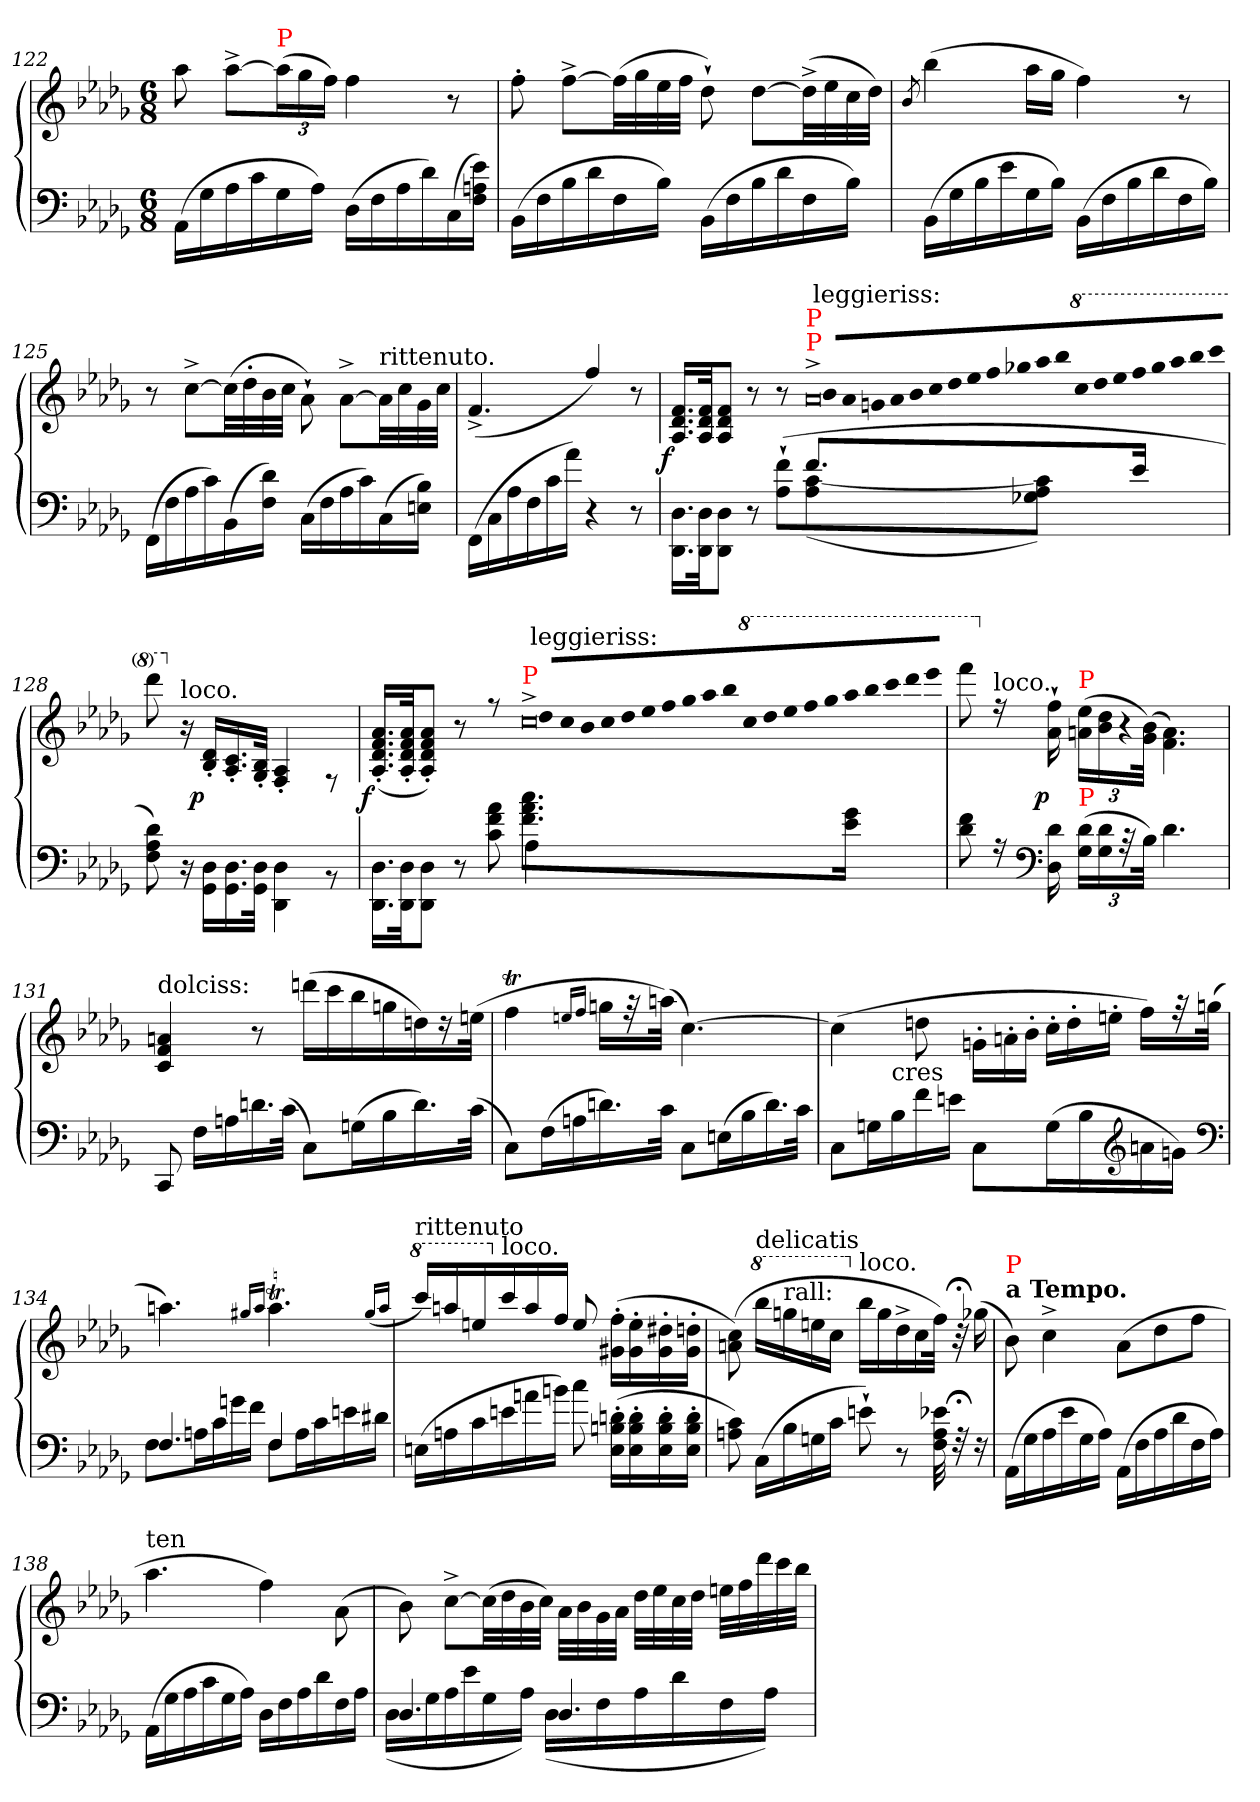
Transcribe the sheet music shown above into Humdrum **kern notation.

**kern	**kern	**dynam
*part1	*part1	*part1
*staff2	*staff1	*staff1/2
*clefF4	*clefG2	*
*k[b-e-a-d-g-]	*k[b-e-a-d-g-]	*
*M6/8	*M6/8	*
=122	=122	=122
(>16AA-LL	8aa-	.
16G-	.	.
16A-	[8aa-^<L	.
16c	.	.
*	*Xbrackettup	*
!	!LO:TX:a:color=red:t=P	!
16G-	(24aa-L]	.
.	24gg-	.
16A-JJ)	.	.
.	24ffJJ)	.
(>16D-LL	4ff	.
16F	.	.
16A-	.	.
16d-)	.	.
(>16C	8r	.
16e- 16An 16FJJ)	.	.
=123	=123	=123
(>16BB-LL	8ff'>	.
16F	.	.
16B-	[8ff^<L	.
16d-	.	.
16F	(>32ffLL]	.
.	32gg-	.
16B-JJ)	32ee-	.
.	32ffJJJ	.
(>16BB-LL	8dd-`>)	.
16F	.	.
16B-	[8dd-L	.
16d-	.	.
16F	(>32dd-^<LL]	.
.	32ee-	.
16B-JJ)	32cc	.
.	32dd-JJJ)	.
=124	=124	=124
.	8qb-/	.
(>16BB-LL	(>4bb-	.
16G-	.	.
16B-	.	.
16e-	.	.
16G-	16aa-LL	.
16B-JJ)	16gg-JJ	.
(>16BB-LL	4ff)	.
16F	.	.
16B-	.	.
16d-	.	.
16F	8r	.
16B-JJ)	.	.
=125	=125	=125
(>16FFLL	8r	.
16F	.	.
16A-	[8cc^>L	.
16c)	.	.
(>16BB-	(>32ccLL]	.
.	32dd-'>	.
16d- 16FJJ)	32b-	.
.	32ccJJJ	.
(>16CLL	8a-`>\)	.
16F	.	.
16A-	[8a-^>\L	.
16c)	.	.
!	!LO:TX:a:t=rittenuto.	!
(>16C	32a-\LL]	.
.	32cc	.
16B- 16EnJJ)	32g-	.
.	32ccJJJ	.
=126	=126	=126
(>16FFLL	(>4.f^>	.
16C	.	.
16A-	.	.
16F	.	.
16c	.	.
16a-\JJ)	.	.
4r	4ff/)	.
8r	8r	.
=127	=127	=127
*^	*^	*
!	!	!	!	!LO:DY:rj
16.D-\ 16.DD-\LL	8ryy	16.f/ 16.d-/ 16.A-/LL	2ryy	f
32D- 32DD-Jk	.	32f/ 32d-/ 32A-/Jk	.	.
8D- 8DD-J	8ryy	8f/ 8d-/ 8A-/J	.	.
8r	8ryy	8r	.	.
8ryy	(>8f`>\ 8A-`>\L	8r	.	.
!	!	!LO:N:vis=0	!	!
*	*	*	*Xtuplet	*
!	!	!LO:TX:a:color=red:t=P	!	!
!	!	!LO:TX:a:color=red:t=P	!	!
!	!	!	!LO:N:vis=8	!
8.f/L	(<[8c 8A-	4a-^>/	80b-!/L	.
!	!	!	!LO:TX:a:t=leggieriss&colon;	!
!	!	!	!LO:N:vis=8	!
.	.	.	80a-!	.
!	!	!	!LO:N:vis=8	!
.	.	.	80gn!	.
!	!	!	!LO:N:vis=8	!
.	.	.	80a-!	.
!	!	!	!LO:N:vis=8	!
.	.	.	80b-!	.
!	!	!	!LO:N:vis=8	!
.	.	.	80cc!	.
!	!	!	!LO:N:vis=8	!
.	.	.	80dd-!	.
!	!	!	!LO:N:vis=8	!
.	.	.	80ee-!	.
!	!	!	!LO:N:vis=8	!
.	.	.	80ff!	.
!	!	!	!LO:N:vis=8	!
.	.	.	80gg-X!	.
!	!	!	!LO:N:vis=8	!
.	8c] 8A- 8G-XJ)	.	80aa-!	.
!	!	!	!LO:N:vis=8	!
.	.	.	80bb-!	.
*	*	*8va	*	*
!	!	!	!LO:N:vis=8	!
.	.	.	80ccc!	.
!	!	!	!LO:N:vis=8	!
.	.	.	80ddd-!	.
!	!	!	!LO:N:vis=8	!
.	.	.	80eee-!	.
!	!	!	!LO:N:vis=8	!
16e-Jk	.	.	80fff!	.
!	!	!	!LO:N:vis=8	!
.	.	.	80ggg-!	.
!	!	!	!LO:N:vis=8	!
.	.	.	80aaa-!	.
!	!	!	!LO:N:vis=8	!
.	.	.	80bbb-!	.
!	!	!	!LO:N:vis=8	!
.	.	.	80cccc!J	.
*v	*v	*	*	*
*	*v	*v	*
=128	=128	=128
8d- 8A- 8F)	8dddd-	.
*	*X8va	*
!	!LO:TX:a:t=loco.	!
16r	16r	.
!	!	!LO:DY:rj
16D-\ 16GG-\LL	16d-'>/ 16B-'>/LL	p
16.D-\ 16.GG-\	16.c'>/ 16.A-'>/	.
32D-\ 32GG-\JJk	32B-'>/ 32G-'>/JJk	.
4D-\ 4DD-\	4A-'>/ 4F'>/	.
8rBB	8rF	.
=129	=129	=129
*^	*^	*
!	!	!	!	!LO:DY:rj
16.D-\ 16.DD-\LL	4.ryy	(>16.a-'>/ 16.f'>/ 16.d-'>/ 16.A-'>/LL	2ryy	f
32D- 32DD-Jk	.	32a-'/ 32f'/ 32d-'/ 32A-'/Jk	.	.
8D- 8DD-J	.	8a-'/ 8f'/ 8d-'/ 8A-'/J)	.	.
8r	.	8r	.	.
8a-\ 8f\ 8c\	8ryy	8rff	.	.
!	!	!LO:TX:a:color=red:t=P	!	!
!	!	!LO:N:vis=0	!LO:N:vis=8	!
8.cc\ 8.a-\ 8.f\L	4A-	4cc^>/	80dd-!/L	.
!	!	!	!LO:TX:a:t=leggieriss&colon;	!
!	!	!	!LO:N:vis=8	!
.	.	.	80cc!	.
!	!	!	!LO:N:vis=8	!
.	.	.	80b-!	.
!	!	!	!LO:N:vis=8	!
.	.	.	80cc!	.
!	!	!	!LO:N:vis=8	!
.	.	.	80dd-!	.
!	!	!	!LO:N:vis=8	!
.	.	.	80ee-!	.
!	!	!	!LO:N:vis=8	!
.	.	.	80ff!	.
!	!	!	!LO:N:vis=8	!
.	.	.	80gg-!	.
!	!	!	!LO:N:vis=8	!
.	.	.	80aa-!	.
!	!	!	!LO:N:vis=8	!
.	.	.	80bb-!	.
*	*	*8va	*	*
!	!	!	!LO:N:vis=8	!
.	.	.	80ccc!	.
!	!	!	!LO:N:vis=8	!
.	.	.	80ddd-!	.
!	!	!	!LO:N:vis=8	!
.	.	.	80eee-!	.
!	!	!	!LO:N:vis=8	!
.	.	.	80fff!	.
!	!	!	!LO:N:vis=8	!
.	.	.	80ggg-!	.
!	!	!	!LO:N:vis=8	!
16g-\ 16e-\Jk	.	.	80aaa-!	.
!	!	!	!LO:N:vis=8	!
.	.	.	80bbb-!	.
!	!	!	!LO:N:vis=8	!
.	.	.	80cccc!	.
!	!	!	!LO:N:vis=8	!
.	.	.	80dddd-!	.
!	!	!	!LO:N:vis=8	!
.	.	.	80eeee-!J	.
*v	*v	*	*	*
*	*v	*v	*
=130	=130	=130
8f 8d-	8ffff	.
*	*X8va	*
!	!LO:TX:a:t=loco.	!
16rA	16rff	.
*clefF4	*	*
!	!	!LO:DY:rj
16d- 16D-	16ff`> 16a-`>	p
*Xbrackettup	*tuplet	*
!	!LO:TX:a:color=red:t=P	!
!LO:TX:a:color=red:t=P	!	!
(>24d- 24G-LL	(>24ee- 24anLL	.
24d- 24G-	24dd- 24b-	.
!	!LO:N:vis=16	!
48rA	48r	.
48B-JJk)	(>48b- 48g-JJk)	.
4.d-	4.a\ 4.f\)	.
=131	=131	=131
!	!LO:TX:a:t=dolciss&colon;	!
8CC	4an 4f 4c	.
16FLL	.	.
16An	.	.
16.dn	8r	.
(>32cJJk	.	.
8CL)	(>16dddnLL	.
.	16ccc	.
(>16GnL	16bb-	.
16B-	16gg	.
16.d)	16dd)	.
!	!LO:N:vis=16	!
.	32rdd	.
(>32cJJk	(>32eenJJk	.
=132	=132	=132
8CL)	4fft	.
(>16FL	.	.
16An	.	.
.	16qqeen/LL	.
.	16qqff/JJ	.
16.dn)	16ggnLL	.
.	32rff	.
32cJJk	(>32aanJJk)	.
8CL	[4.cc)	.
(>16EnL	.	.
16B-	.	.
16.d)	.	.
32cJJk	.	.
=133	=133	=133
!	!LO:TX:a:t=poco	!
*	*^	*
8CL	(>4cc]	8.ryy	.
16GnL	.	.	.
!	!	!LO:TX:c:t=cres	!
16B-	.	2ryy	.
16f	8ddn	.	.
16enJJ	.	.	.
*	*Xtuplet	*	*
8CL	24gn'>\LL	.	.
.	24an'>	.	.
.	24b-'>JJ	.	.
(>16GL	24cc'>LL	.	.
.	24dd'>	.	.
16B-	.	.	.
.	24een'>JJ	.	.
*clefG2	*	*	*
16an	16ffLL)	.	.
16gnJJ)	32r	16ryy	.
.	(>32ggJJk	.	.
*clefF4	*	*	*
*	*v	*v	*
=134	=134	=134
*^	*	*
4.F/	8FL	4.aan)	.
.	16An\L	.	.
.	16c	.	.
.	16gn\	.	.
.	16f\JJ	.	.
.	.	16qqgg#X/LL	.
.	.	16qqaa/JJ	.
4F/	8FL	4.aaT	.
.	16A\L	.	.
.	16c	.	.
8ryy	16en\	.	.
.	16d#XJJ	.	.
*v	*v	*	*
.	(>16qqgg#/LL	.
.	16qqaa/JJ	.
=135	=135	=135
*	*8va	*
!	!LO:TX:a:t=rittenuto	!
(<16EnLL	16cccc/LL)	.
16An	16aaan	.
16c	16eeen	.
*	*X8va	*
!	!LO:TX:a:t=loco.	!
16en\	16ccc/	.
16a	16aa	.
16bn\JJ)	16ff/JJ	.
8cc\	8ee/	.
(<16dn' 16Bn' 16E'LL	(>16ff'> 16g#X'>LL	.
16d' 16B' 16E'	16ee'> 16g#'>	.
16d' 16B' 16E'	16dd#X'> 16g#'>	.
16d' 16B' 16E'JJ	16ddn'> 16g#'>JJ	.
=136	=136	=136
8c 8An)	(>8cc 8an)	.
*	*8va	*
!	!LO:TX:a:t=delicatis	!
(>16CLL	16bbb-LL	.
!	!LO:TX:a:t=rall&colon;	!
16B-	16gggn	.
16Gn	16eeen	.
16cJJ	16cccJJ	.
*	*X8va	*
!	!LO:TX:a:t=loco.	!
8en`>)	16bb-LL	.
.	16gg	.
8r	16dd-^	.
.	16cc	.
32e-X 32A 32F	32ffJJk)	.
32r;<F	32r;<	.
16rF	(>16gg-X	.
=137	=137	=137
!	!LO:TX:a:B:t=a Tempo.	!
!	!LO:TX:a:color=red:t=P	!
(>16AA-LL	8b-)	.
16G-	.	.
16A-	4cc^>	.
16e-	.	.
16G-	.	.
16A-JJ)	.	.
(>16AA-LL	(>8a-L	.
16F	.	.
16A-	8dd-	.
16d-	.	.
16F	8ffJ	.
16A-JJ)	.	.
=138	=138	=138
!	!LO:TX:a:t=ten	!
(>16AA-LL	4.aa-	.
16G-	.	.
16A-	.	.
16c	.	.
16G-	.	.
16A-JJ)	.	.
16D-LL	4ff)	.
16F	.	.
16A-	.	.
16d-	.	.
16F	(>8a-\	.
16A-JJ	.	.
=139	=139	=139
*^	*	*
4.D-/	(>16D-LL	8b-)	.
.	16G-\	.	.
.	16A-	[8cc^L	.
.	16e-	.	.
.	16G-	(>32ccLL]	.
.	.	32dd-	.
.	16A-JJ)	32b-	.
.	.	32ccJJJ)	.
4.D-/	(>16D-LL	32a-\LLL	.
.	.	32b-	.
.	16F\	32g-	.
.	.	32a-JJJ	.
.	16A-	32dd-LLL	.
.	.	32ee-	.
.	16d-	32cc	.
.	.	32dd-JJJ	.
.	16F	40eenLLL	.
.	.	40ff	.
.	.	40ddd-	.
.	16A-JJ)	.	.
.	.	40ccc	.
.	.	40bb-JJJ	.
*v	*v	*	*
=	=	=
*-	*-	*-
